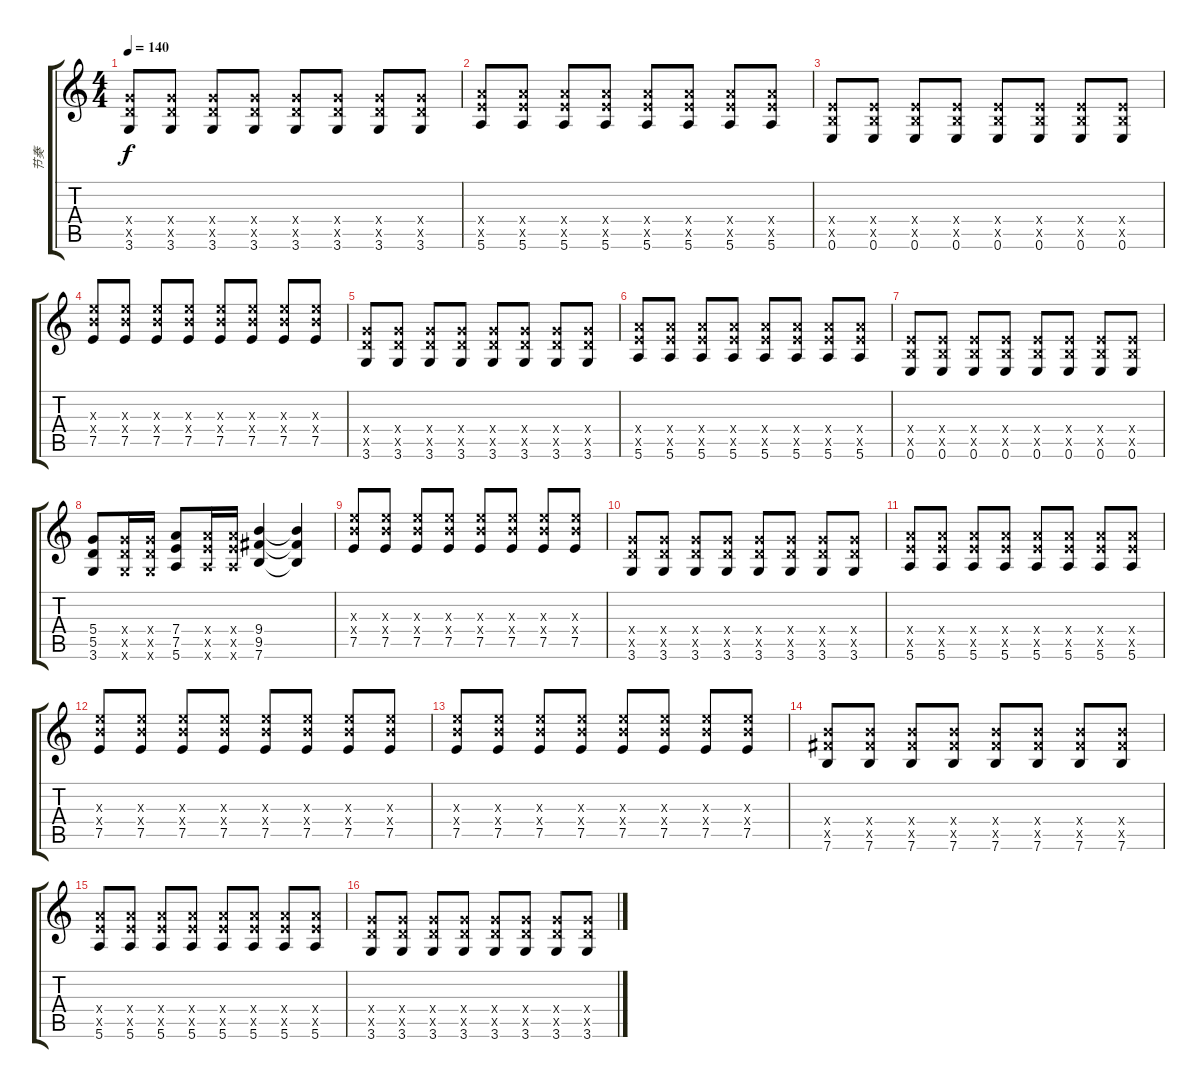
\track ("节奏" "节奏") {instrument overdrivenguitar}
\staff {score tabs}
\tuning (E4 B3 G3 D3 A2 E2) {hide}
\ts (4 4)
\tempo 140
\clef g2
\ks c
(5.4{x} 5.5{x} 3.6).8{dy f} (5.4{x} 5.5{x} 3.6).8 (5.4{x} 5.5{x} 3.6).8 (5.4{x} 5.5{x} 3.6).8 (5.4{x} 5.5{x} 3.6).8 (5.4{x} 5.5{x} 3.6).8 (5.4{x} 5.5{x} 3.6).8 (5.4{x} 5.5{x} 3.6).8 |
(7.4{x} 7.5{x} 5.6).8 (7.4{x} 7.5{x} 5.6).8 (7.4{x} 7.5{x} 5.6).8 (7.4{x} 7.5{x} 5.6).8 (7.4{x} 7.5{x} 5.6).8 (7.4{x} 7.5{x} 5.6).8 (7.4{x} 7.5{x} 5.6).8 (7.4{x} 7.5{x} 5.6).8 |
(2.4{x} 2.5{x} 0.6).8 (2.4{x} 2.5{x} 0.6).8 (2.4{x} 2.5{x} 0.6).8 (2.4{x} 2.5{x} 0.6).8 (2.4{x} 2.5{x} 0.6).8 (2.4{x} 2.5{x} 0.6).8 (2.4{x} 2.5{x} 0.6).8 (2.4{x} 2.5{x} 0.6).8 |
(9.3{x} 9.4{x} 7.5).8 (9.3{x} 9.4{x} 7.5).8 (9.3{x} 9.4{x} 7.5).8 (9.3{x} 9.4{x} 7.5).8 (9.3{x} 9.4{x} 7.5).8 (9.3{x} 9.4{x} 7.5).8 (9.3{x} 9.4{x} 7.5).8 (9.3{x} 9.4{x} 7.5).8 |
(5.4{x} 5.5{x} 3.6).8 (5.4{x} 5.5{x} 3.6).8 (5.4{x} 5.5{x} 3.6).8 (5.4{x} 5.5{x} 3.6).8 (5.4{x} 5.5{x} 3.6).8 (5.4{x} 5.5{x} 3.6).8 (5.4{x} 5.5{x} 3.6).8 (5.4{x} 5.5{x} 3.6).8 |
(7.4{x} 7.5{x} 5.6).8 (7.4{x} 7.5{x} 5.6).8 (7.4{x} 7.5{x} 5.6).8 (7.4{x} 7.5{x} 5.6).8 (7.4{x} 7.5{x} 5.6).8 (7.4{x} 7.5{x} 5.6).8 (7.4{x} 7.5{x} 5.6).8 (7.4{x} 7.5{x} 5.6).8 |
(2.4{x} 2.5{x} 0.6).8 (2.4{x} 2.5{x} 0.6).8 (2.4{x} 2.5{x} 0.6).8 (2.4{x} 2.5{x} 0.6).8 (2.4{x} 2.5{x} 0.6).8 (2.4{x} 2.5{x} 0.6).8 (2.4{x} 2.5{x} 0.6).8 (2.4{x} 2.5{x} 0.6).8 |
(5.4 5.5 3.6).8 (5.4{x} 5.5{x} 3.6{x}).16 (5.4{x} 5.5{x} 3.6{x}).16 (7.4 7.5 5.6).8 (7.4{x} 7.5{x} 5.6{x}).16 (7.4{x} 7.5{x} 5.6{x}).16 (9.4 9.5 7.6).4 (9.4{t} 9.5{t} 7.6{t}).4 |
(9.3{x} 9.4{x} 7.5).8 (9.3{x} 9.4{x} 7.5).8 (9.3{x} 9.4{x} 7.5).8 (9.3{x} 9.4{x} 7.5).8 (9.3{x} 9.4{x} 7.5).8 (9.3{x} 9.4{x} 7.5).8 (9.3{x} 9.4{x} 7.5).8 (9.3{x} 9.4{x} 7.5).8 |
(5.4{x} 5.5{x} 3.6).8 (5.4{x} 5.5{x} 3.6).8 (5.4{x} 5.5{x} 3.6).8 (5.4{x} 5.5{x} 3.6).8 (5.4{x} 5.5{x} 3.6).8 (5.4{x} 5.5{x} 3.6).8 (5.4{x} 5.5{x} 3.6).8 (5.4{x} 5.5{x} 3.6).8 |
(7.4{x} 7.5{x} 5.6).8 (7.4{x} 7.5{x} 5.6).8 (7.4{x} 7.5{x} 5.6).8 (7.4{x} 7.5{x} 5.6).8 (7.4{x} 7.5{x} 5.6).8 (7.4{x} 7.5{x} 5.6).8 (7.4{x} 7.5{x} 5.6).8 (7.4{x} 7.5{x} 5.6).8 |
(9.3{x} 9.4{x} 7.5).8 (9.3{x} 9.4{x} 7.5).8 (9.3{x} 9.4{x} 7.5).8 (9.3{x} 9.4{x} 7.5).8 (9.3{x} 9.4{x} 7.5).8 (9.3{x} 9.4{x} 7.5).8 (9.3{x} 9.4{x} 7.5).8 (9.3{x} 9.4{x} 7.5).8 |
(9.3{x} 9.4{x} 7.5).8 (9.3{x} 9.4{x} 7.5).8 (9.3{x} 9.4{x} 7.5).8 (9.3{x} 9.4{x} 7.5).8 (9.3{x} 9.4{x} 7.5).8 (9.3{x} 9.4{x} 7.5).8 (9.3{x} 9.4{x} 7.5).8 (9.3{x} 9.4{x} 7.5).8 |
(9.4{x} 9.5{x} 7.6).8 (9.4{x} 9.5{x} 7.6).8 (9.4{x} 9.5{x} 7.6).8 (9.4{x} 9.5{x} 7.6).8 (9.4{x} 9.5{x} 7.6).8 (9.4{x} 9.5{x} 7.6).8 (9.4{x} 9.5{x} 7.6).8 (9.4{x} 9.5{x} 7.6).8 |
(7.4{x} 7.5{x} 5.6).8 (7.4{x} 7.5{x} 5.6).8 (7.4{x} 7.5{x} 5.6).8 (7.4{x} 7.5{x} 5.6).8 (7.4{x} 7.5{x} 5.6).8 (7.4{x} 7.5{x} 5.6).8 (7.4{x} 7.5{x} 5.6).8 (7.4{x} 7.5{x} 5.6).8 |
(5.4{x} 5.5{x} 3.6).8 (5.4{x} 5.5{x} 3.6).8 (5.4{x} 5.5{x} 3.6).8 (5.4{x} 5.5{x} 3.6).8 (5.4{x} 5.5{x} 3.6).8 (5.4{x} 5.5{x} 3.6).8 (5.4{x} 5.5{x} 3.6).8 (5.4{x} 5.5{x} 3.6).8
